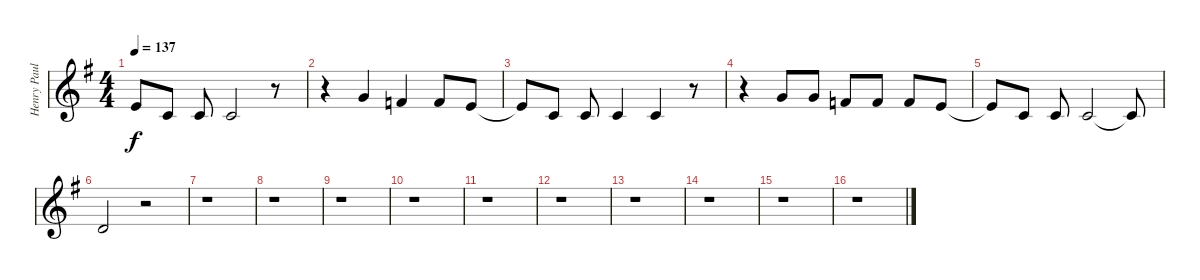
\track ("Henry Paul Vocals" "Henry Paul") {instrument englishhorn}
\staff {score}
\tuning (E4 B3 G3 D3 A2 E2) {hide}
\ts (4 4)
\tempo 137
\clef g2
\ks g
0.1{t}.8{dy f} 1.2.8 1.2.8 1.2.2 r.8 |
r.4 3.1.4 1.1.4 1.1.8 0.1.8 |
0.1{t}.8 1.2.8 1.2.8 1.2.4 1.2.4 r.8 |
r.4 3.1.8 3.1.8 1.1.8 1.1.8 1.1.8 0.1.8 |
0.1{t}.8 1.2.8 1.2.8 1.2.2 1.2{t}.8 |
3.2.2 r.2 |
r.1 |
r.1 |
r.1 |
r.1 |
r.1 |
r.1 |
r.1 |
r.1 |
r.1 |
r.1
